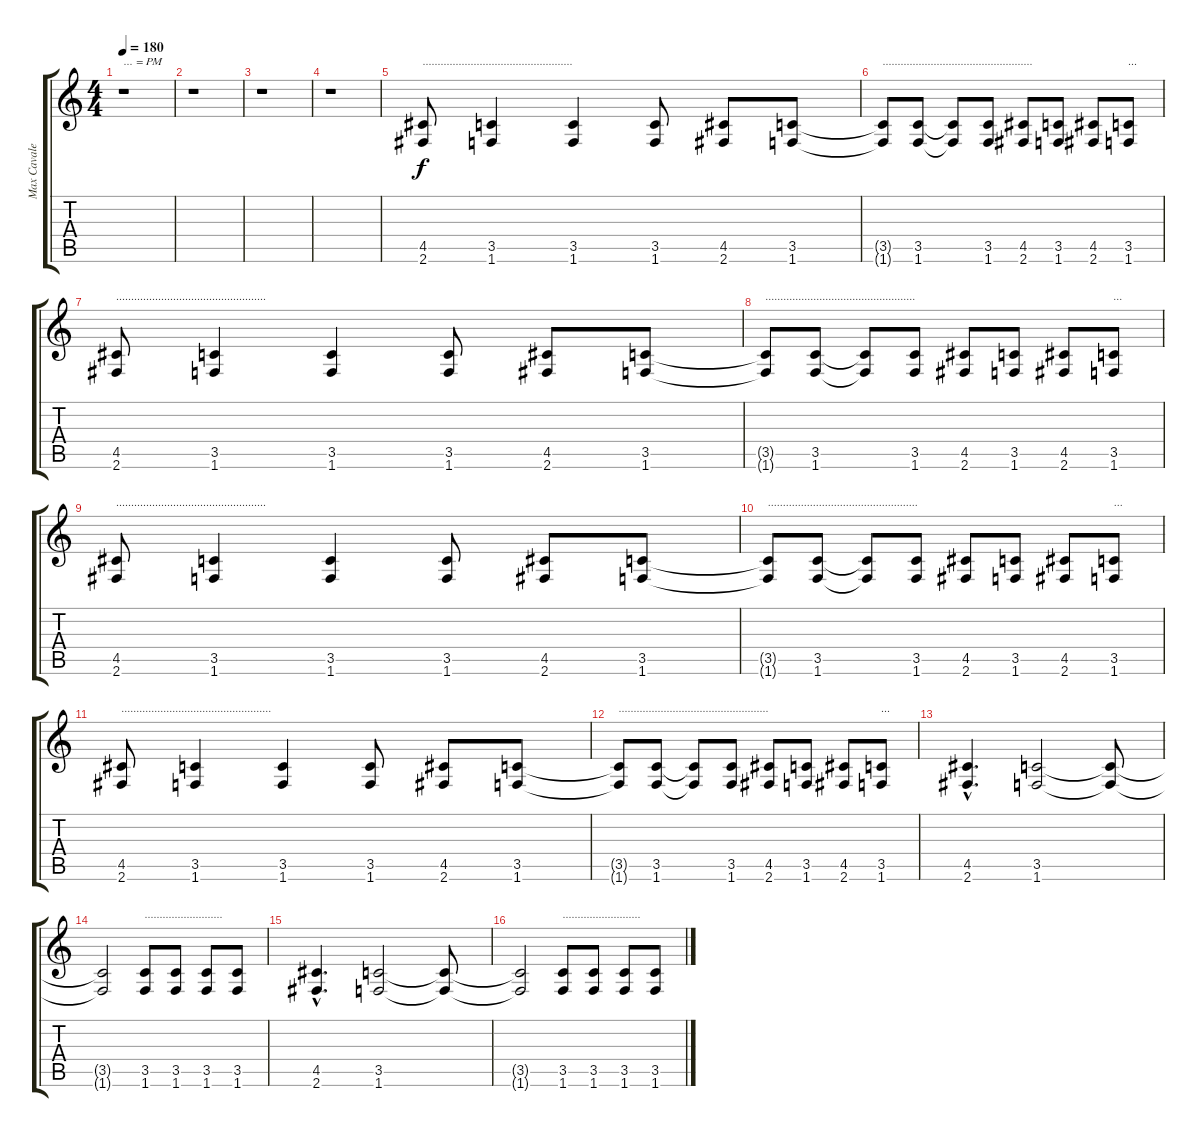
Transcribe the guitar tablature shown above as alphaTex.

\track ("Max Cavalera" "Max Cavale") {instrument distortionguitar}
\staff {score tabs}
\tuning (E4 B3 G3 D3 A2 E2) {hide}
\ts (4 4)
\tempo 180
\clef g2
\ks c
r.1{txt "... = PM" dy f instrument distortionguitar} |
r.1 |
r.1 |
r.1 |
(4.5 2.6).8{txt ".................................................."} (3.5 1.6).4 (3.5 1.6).4 (3.5 1.6).8 (4.5 2.6).8 (3.5 1.6).8 |
(3.5{t} 1.6{t}).8{txt ".................................................."} (3.5 1.6).8 (3.5{t} 1.6{t}).8 (3.5 1.6).8 (4.5 2.6).8 (3.5 1.6).8 (4.5 2.6).8 (3.5 1.6).8{txt "..."} |
(4.5 2.6).8{txt ".................................................."} (3.5 1.6).4 (3.5 1.6).4 (3.5 1.6).8 (4.5 2.6).8 (3.5 1.6).8 |
(3.5{t} 1.6{t}).8{txt ".................................................."} (3.5 1.6).8 (3.5{t} 1.6{t}).8 (3.5 1.6).8 (4.5 2.6).8 (3.5 1.6).8 (4.5 2.6).8 (3.5 1.6).8{txt "..."} |
(4.5 2.6).8{txt ".................................................."} (3.5 1.6).4 (3.5 1.6).4 (3.5 1.6).8 (4.5 2.6).8 (3.5 1.6).8 |
(3.5{t} 1.6{t}).8{txt ".................................................."} (3.5 1.6).8 (3.5{t} 1.6{t}).8 (3.5 1.6).8 (4.5 2.6).8 (3.5 1.6).8 (4.5 2.6).8 (3.5 1.6).8{txt "..."} |
(4.5 2.6).8{txt ".................................................."} (3.5 1.6).4 (3.5 1.6).4 (3.5 1.6).8 (4.5 2.6).8 (3.5 1.6).8 |
(3.5{t} 1.6{t}).8{txt ".................................................."} (3.5 1.6).8 (3.5{t} 1.6{t}).8 (3.5 1.6).8 (4.5 2.6).8 (3.5 1.6).8 (4.5 2.6).8 (3.5 1.6).8{txt "..."} |
(4.5{hac} 2.6{hac}).4{d} (3.5 1.6).2 (3.5{t} 1.6{t}).8 |
(3.5{t} 1.6{t}).2 (3.5 1.6).8{txt ".........................."} (3.5 1.6).8 (3.5 1.6).8 (3.5 1.6).8 |
(4.5{hac} 2.6{hac}).4{d} (3.5 1.6).2 (3.5{t} 1.6{t}).8 |
(3.5{t} 1.6{t}).2 (3.5 1.6).8{txt ".........................."} (3.5 1.6).8 (3.5 1.6).8 (3.5 1.6).8
